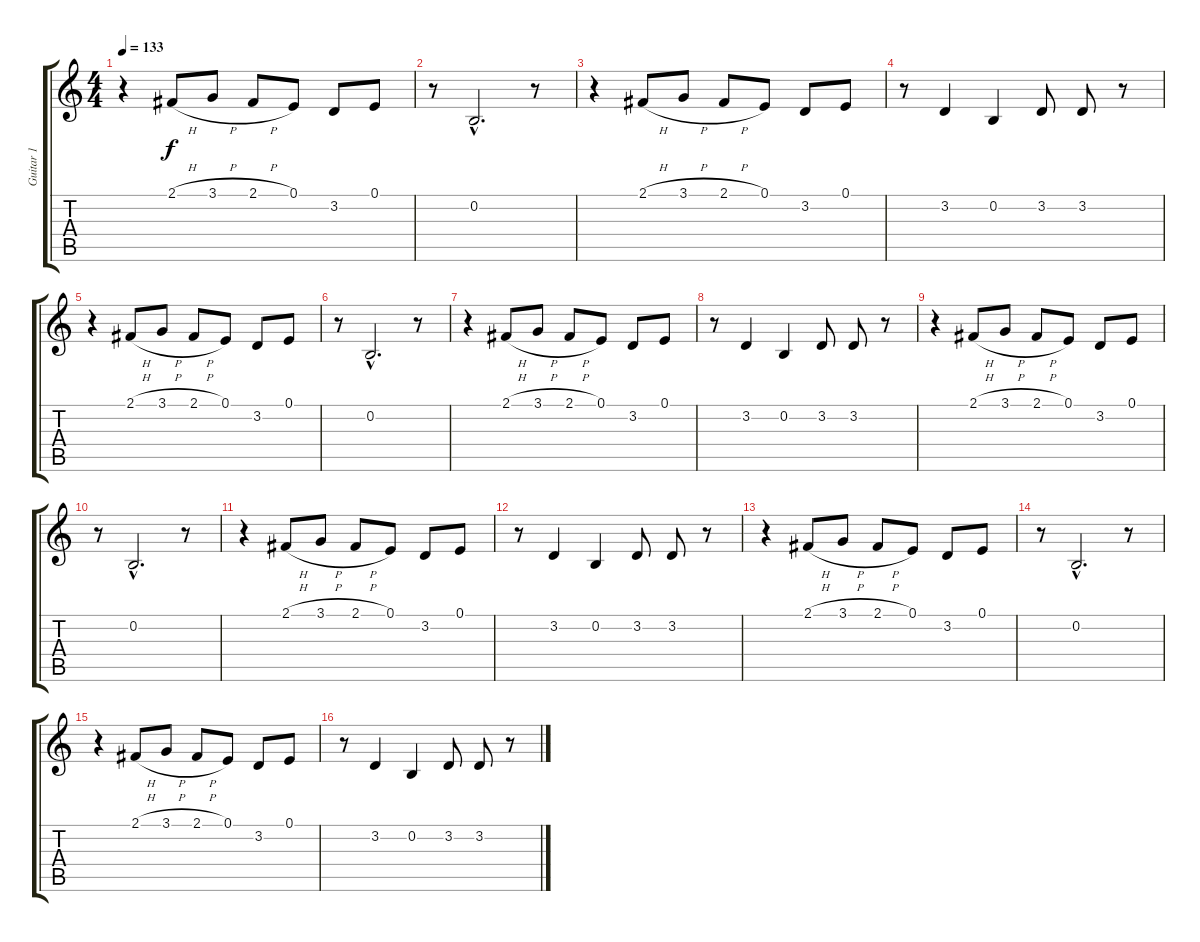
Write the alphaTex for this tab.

\track ("Guitar 1" "Guitar 1") {instrument sitar}
\staff {score tabs}
\tuning (E4 B3 G3 D3 A2 E2) {hide}
\ts (4 4)
\tempo 133
\clef g2
\ks c
r.4{dy f} 2.1{h}.8 3.1{h}.8 2.1{h}.8 0.1.8 3.2.8 0.1.8 |
r.8 0.2{hac}.2{d} r.8 |
r.4 2.1{h}.8 3.1{h}.8 2.1{h}.8 0.1.8 3.2.8 0.1.8 |
r.8 3.2.4 0.2.4 3.2.8 3.2.8 r.8 |
r.4 2.1{h}.8 3.1{h}.8 2.1{h}.8 0.1.8 3.2.8 0.1.8 |
r.8 0.2{hac}.2{d} r.8 |
r.4 2.1{h}.8 3.1{h}.8 2.1{h}.8 0.1.8 3.2.8 0.1.8 |
r.8 3.2.4 0.2.4 3.2.8 3.2.8 r.8 |
r.4 2.1{h}.8 3.1{h}.8 2.1{h}.8 0.1.8 3.2.8 0.1.8 |
r.8 0.2{hac}.2{d} r.8 |
r.4 2.1{h}.8 3.1{h}.8 2.1{h}.8 0.1.8 3.2.8 0.1.8 |
r.8 3.2.4 0.2.4 3.2.8 3.2.8 r.8 |
r.4 2.1{h}.8 3.1{h}.8 2.1{h}.8 0.1.8 3.2.8 0.1.8 |
r.8 0.2{hac}.2{d} r.8 |
r.4 2.1{h}.8 3.1{h}.8 2.1{h}.8 0.1.8 3.2.8 0.1.8 |
r.8 3.2.4 0.2.4 3.2.8 3.2.8 r.8
